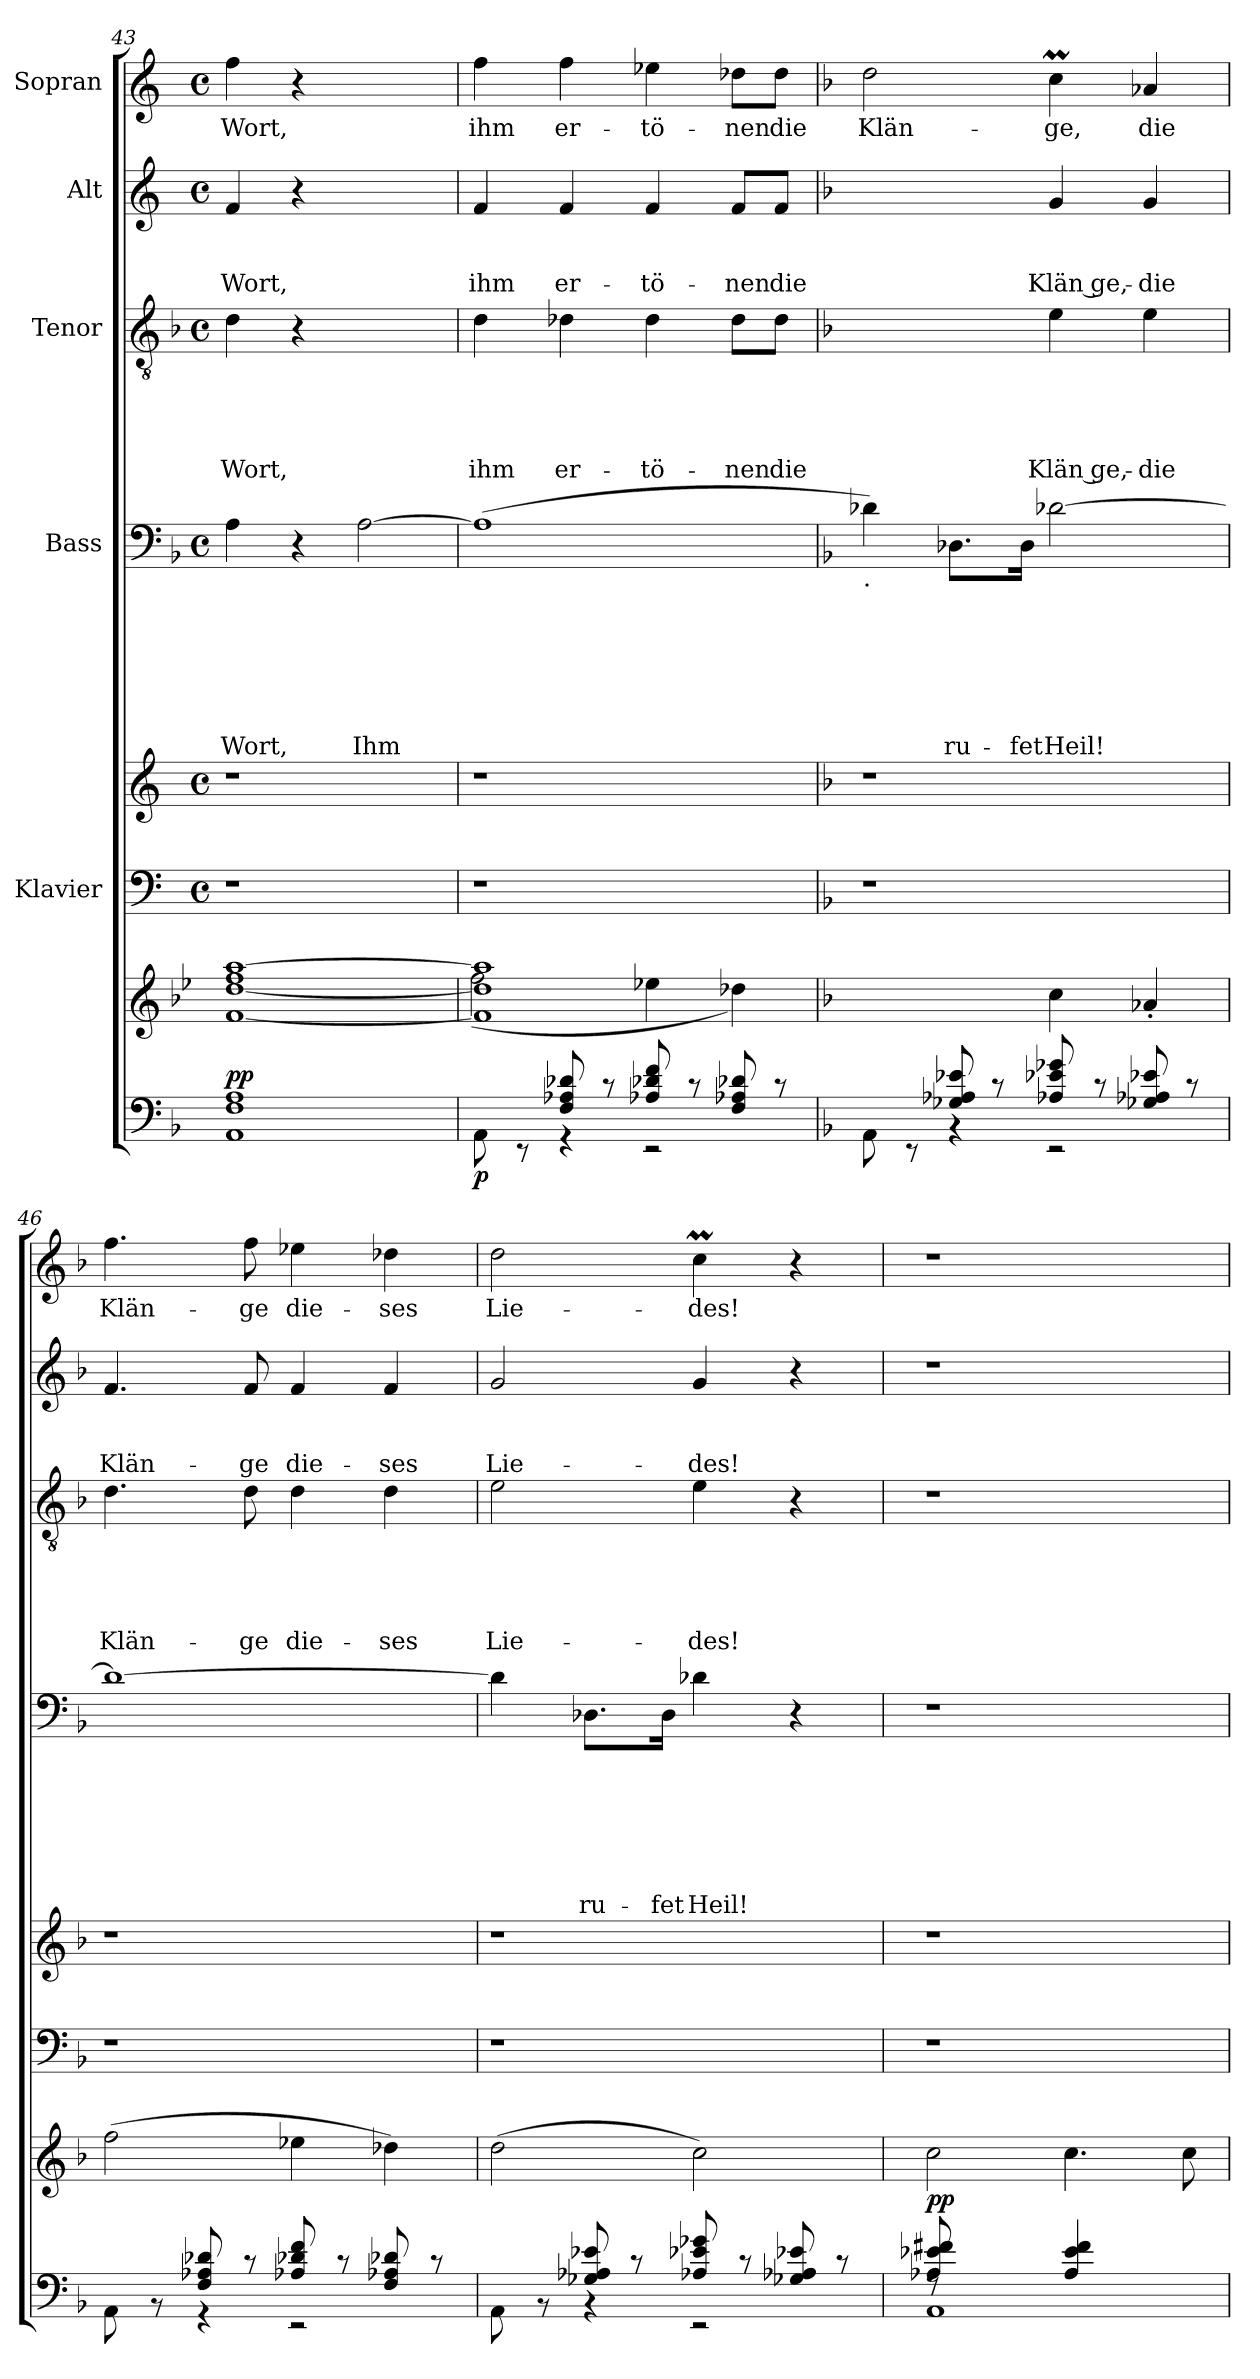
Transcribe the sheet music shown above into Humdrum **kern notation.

**kern	**dynam	**kern	**dynam	**kern	**kern	**kern	**text	**text	**text	**text	**text	**text	**text	**kern	**text	**text	**text	**text	**text	**kern	**text	**text	**text	**kern	**text
*part7	*part7	*part6	*part6	*part5	*part5	*part4	*part4	*part4	*part4	*part4	*part4	*part4	*part4	*part3	*part3	*part3	*part3	*part3	*part3	*part2	*part2	*part2	*part2	*part1	*part1
*staff8	*staff8	*staff7	*staff7	*staff6	*staff5	*staff4	*staff4	*staff4	*staff4	*staff4	*staff4	*staff4	*staff4	*staff3	*staff3	*staff3	*staff3	*staff3	*staff3	*staff2	*staff2	*staff2	*staff2	*staff1	*staff1
*	*	*	*	*I"Klavier	*	*I"Bass	*	*	*	*	*	*	*	*I"Tenor	*	*	*	*	*	*I"Alt	*	*	*	*I"Sopran	*
*clefF4	*	*clefG2	*	*clefF4	*clefG2	*clefF4	*	*	*	*	*	*	*	*clefGv2	*	*	*	*	*	*clefG2	*	*	*	*clefG2	*
*k[b-]	*	*k[b-e-]	*	*k[]	*k[]	*k[b-]	*	*	*	*	*	*	*	*k[b-]	*	*	*	*	*	*k[]	*	*	*	*k[]	*
*F:	*	*B-:	*	*C:	*C:	*F:	*	*	*	*	*	*	*	*F:	*	*	*	*	*	*C:	*	*	*	*C:	*
*	*	*	*	*M4/4	*M4/4	*M4/4	*	*	*	*	*	*	*	*M4/4	*	*	*	*	*	*M4/4	*	*	*	*M4/4	*
*	*	*	*	*met(c)	*met(c)	*met(c)	*	*	*	*	*	*	*	*met(c)	*	*	*	*	*	*met(c)	*	*	*	*met(c)	*
=43	=43	=43	=43	=43	=43	=43	=43	=43	=43	=43	=43	=43	=43	=43	=43	=43	=43	=43	=43	=43	=43	=43	=43	=43	=43
!	!LO:DY:a	!	!	!	!	!	!	!	!	!	!	!	!LO:LY:b	!	!	!	!	!	!LO:LY:b	!	!	!	!LO:LY:b	!	!LO:LY:b
1AA 1F 1A	pp	[<1f [<1dd 1ff [>1aa	.	1r	1r	4A\	.	.	.	.	.	.	Wort,	4d\	.	.	.	.	Wort,	4f/	.	.	Wort,	4ff\	Wort,
.	.	.	.	.	.	4r	.	.	.	.	.	.	.	4r	.	.	.	.	.	4r	.	.	.	4r	.
!	!	!	!	!	!	!	!	!	!	!	!	!	!LO:LY:b	!	!	!	!	!	!	!	!	!	!	!	!
.	.	.	.	.	.	[>2A\	.	.	.	.	.	.	Ihm	2ryy	.	.	.	.	.	2ryy	.	.	.	2ryy	.
=44	=44	=44	=44	=44	=44	=44	=44	=44	=44	=44	=44	=44	=44	=44	=44	=44	=44	=44	=44	=44	=44	=44	=44	=44	=44
*^	*	*^	*	*	*	*	*	*	*	*	*	*	*	*	*	*	*	*	*	*	*	*	*	*	*
!	!	!LO:DY:b	!	!	!	!	!	!	!	!	!	!	!	!	!	!	!	!	!	!	!LO:LY:b:rj	!	!	!	!LO:LY:b:rj	!	!LO:LY:b:rj
4ryy	8AA\	p	1f] 1dd] 1aa]	(>2ff\	.	1r	1r	(>1A]	.	.	.	.	.	.	.	4d\	.	.	.	.	ihm	4f/	.	.	ihm	4ff\	ihm
.	8rEE	.	.	.	.	.	.	.	.	.	.	.	.	.	.	.	.	.	.	.	.	.	.	.	.	.	.
!	!	!	!	!	!	!	!	!	!	!	!	!	!	!	!	!	!	!	!	!	!LO:LY:b	!	!	!	!LO:LY:b	!	!LO:LY:b
8F/ 8A-X/ 8d-X/	4rGG	.	.	.	.	.	.	.	.	.	.	.	.	.	.	4d-X\	.	.	.	.	er-	4f/	.	.	er-	4ff\	er-
8rc	.	.	.	.	.	.	.	.	.	.	.	.	.	.	.	.	.	.	.	.	.	.	.	.	.	.	.
!	!	!	!	!	!	!	!	!	!	!	!	!	!	!	!	!	!	!	!	!	!LO:LY:b	!	!	!	!LO:LY:b	!	!LO:LY:b
8A-X/ 8d-X/ 8f/	2rEE	.	.	4ee-X\	.	.	.	.	.	.	.	.	.	.	.	4d-\	.	.	.	.	-tö-	4f/	.	.	-tö-	4ee-X\	-tö-
8rc	.	.	.	.	.	.	.	.	.	.	.	.	.	.	.	.	.	.	.	.	.	.	.	.	.	.	.
!	!	!	!	!	!	!	!	!	!	!	!	!	!	!	!	!	!	!	!	!	!LO:LY:b	!	!	!	!LO:LY:b	!	!LO:LY:b
8F/ 8A-X/ 8d-X/	.	.	.	4dd-X\)	.	.	.	.	.	.	.	.	.	.	.	8d-\L	.	.	.	.	-nen	8f/L	.	.	-nen	8dd-X\L	-nen
!	!	!	!	!	!	!	!	!	!	!	!	!	!	!	!	!	!	!	!	!	!LO:LY:b	!	!	!	!LO:LY:b	!	!LO:LY:b
8rc	.	.	.	.	.	.	.	.	.	.	.	.	.	.	.	8d-\J	.	.	.	.	die	8f/J	.	.	die	8dd-\J	die
*	*	*	*v	*v	*	*	*	*	*	*	*	*	*	*	*	*	*	*	*	*	*	*	*	*	*	*	*
!!LO:PB:g=z
=45	=45	=45	=45	=45	=45	=45	=45	=45	=45	=45	=45	=45	=45	=45	=45	=45	=45	=45	=45	=45	=45	=45	=45	=45	=45	=45
*	*	*	*k[b-]	*	*k[b-]	*k[b-]	*	*	*	*	*	*	*	*	*	*	*	*	*	*	*k[b-]	*	*	*	*k[b-]	*
*	*	*	*F:	*	*F:	*F:	*	*	*	*	*	*	*	*	*	*	*	*	*	*	*F:	*	*	*	*F:	*
!	!	!	!	!	!	!	!LO:TX:b:t=.	!	!	!	!	!	!	!	!	!	!	!	!	!	!	!	!	!	!	!
!	!	!	!	!	!	!	!	!	!	!	!	!	!	!	!	!	!	!	!	!	!	!	!	!	!	!LO:LY:b
4ryy	8AA\	.	2ryy	.	1r	1r	4d-X\)	.	.	.	.	.	.	.	2ryy	.	.	.	.	.	2ryy	.	.	.	2dd\	Klän-
.	8rEE	.	.	.	.	.	.	.	.	.	.	.	.	.	.	.	.	.	.	.	.	.	.	.	.	.
!	!	!	!	!	!	!	!	!	!	!	!	!	!	!LO:LY:b	!	!	!	!	!	!	!	!	!	!	!	!
8G-X/ 8A-X/ 8e-X/	4rBB	.	.	.	.	.	8.D-X\L	.	.	.	.	.	.	ru-	.	.	.	.	.	.	.	.	.	.	.	.
8rc	.	.	.	.	.	.	.	.	.	.	.	.	.	.	.	.	.	.	.	.	.	.	.	.	.	.
!	!	!	!	!	!	!	!	!	!	!	!	!	!	!LO:LY:b	!	!	!	!	!	!	!	!	!	!	!	!
.	.	.	.	.	.	.	16D-\Jk	.	.	.	.	.	.	-fet	.	.	.	.	.	.	.	.	.	.	.	.
!	!	!	!	!	!	!	!	!	!	!	!	!	!	!LO:LY:b	!	!	!	!	!	!LO:LY:b:rj	!	!	!	!LO:LY:b:rj	!	!LO:LY:b
8A-X/ 8e-X/ 8g-X/	2rEE	.	4cc\	.	.	.	[>2d-X\	.	.	.	.	.	.	Heil!	4e\	.	.	.	.	Klän ge,-	4g/	.	.	Klän ge,-	4ccM\	-ge,
8rc	.	.	.	.	.	.	.	.	.	.	.	.	.	.	.	.	.	.	.	.	.	.	.	.	.	.
!	!	!	!	!	!	!	!	!	!	!	!	!	!	!	!	!	!	!	!	!LO:LY:b	!	!	!	!LO:LY:b	!	!LO:LY:b
8G-X/ 8A-X/ 8e-X/	.	.	4a-X'</	.	.	.	.	.	.	.	.	.	.	.	4e\	.	.	.	.	-die	4g/	.	.	-die	4a-X/	die
8rc	.	.	.	.	.	.	.	.	.	.	.	.	.	.	.	.	.	.	.	.	.	.	.	.	.	.
=46	=46	=46	=46	=46	=46	=46	=46	=46	=46	=46	=46	=46	=46	=46	=46	=46	=46	=46	=46	=46	=46	=46	=46	=46	=46	=46
!	!	!	!	!	!	!	!	!	!	!	!	!	!	!	!	!	!	!	!	!LO:LY:b	!	!	!	!LO:LY:b	!	!LO:LY:b
4ryy	8AA\	.	(>2ff\	.	1r	1r	1d-_	.	.	.	.	.	.	.	4.d\	.	.	.	.	Klän-	4.f/	.	.	Klän-	4.ff\	Klän-
.	8rBB	.	.	.	.	.	.	.	.	.	.	.	.	.	.	.	.	.	.	.	.	.	.	.	.	.
8F/ 8A-X/ 8d-X/	4rGG	.	.	.	.	.	.	.	.	.	.	.	.	.	.	.	.	.	.	.	.	.	.	.	.	.
!	!	!	!	!	!	!	!	!	!	!	!	!	!	!	!	!	!	!	!	!LO:LY:b	!	!	!	!LO:LY:b	!	!LO:LY:b
8rc	.	.	.	.	.	.	.	.	.	.	.	.	.	.	8d\	.	.	.	.	-ge	8f/	.	.	-ge	8ff\	-ge
!	!	!	!	!	!	!	!	!	!	!	!	!	!	!	!	!	!	!	!	!LO:LY:b	!	!	!	!LO:LY:b	!	!LO:LY:b
8A-X/ 8d-X/ 8f/	2rEE	.	4ee-X\	.	.	.	.	.	.	.	.	.	.	.	4d\	.	.	.	.	die-	4f/	.	.	die-	4ee-X\	die-
8rc	.	.	.	.	.	.	.	.	.	.	.	.	.	.	.	.	.	.	.	.	.	.	.	.	.	.
!	!	!	!	!	!	!	!	!	!	!	!	!	!	!	!	!	!	!	!	!LO:LY:b	!	!	!	!LO:LY:b	!	!LO:LY:b
8F/ 8A-X/ 8d-X/	.	.	4dd-X\)	.	.	.	.	.	.	.	.	.	.	.	4d\	.	.	.	.	-ses	4f/	.	.	-ses	4dd-X\	-ses
8rc	.	.	.	.	.	.	.	.	.	.	.	.	.	.	.	.	.	.	.	.	.	.	.	.	.	.
=47	=47	=47	=47	=47	=47	=47	=47	=47	=47	=47	=47	=47	=47	=47	=47	=47	=47	=47	=47	=47	=47	=47	=47	=47	=47	=47
!	!	!	!	!	!	!	!	!	!	!	!	!	!	!	!	!	!	!	!	!LO:LY:b	!	!	!	!LO:LY:b	!	!LO:LY:b
4ryy	8AA\	.	(>2dd\	.	1r	1r	4d-\]	.	.	.	.	.	.	.	2e\	.	.	.	.	Lie-	2g/	.	.	Lie-	2dd\	Lie-
.	8rBB	.	.	.	.	.	.	.	.	.	.	.	.	.	.	.	.	.	.	.	.	.	.	.	.	.
!	!	!	!	!	!	!	!	!	!	!	!	!	!	!LO:LY:b	!	!	!	!	!	!	!	!	!	!	!	!
8G-X/ 8A-X/ 8e-X/	4rBB	.	.	.	.	.	8.D-X\L	.	.	.	.	.	.	ru-	.	.	.	.	.	.	.	.	.	.	.	.
8rc	.	.	.	.	.	.	.	.	.	.	.	.	.	.	.	.	.	.	.	.	.	.	.	.	.	.
!	!	!	!	!	!	!	!	!	!	!	!	!	!	!LO:LY:b	!	!	!	!	!	!	!	!	!	!	!	!
.	.	.	.	.	.	.	16D-\Jk	.	.	.	.	.	.	-fet	.	.	.	.	.	.	.	.	.	.	.	.
!	!	!	!	!	!	!	!	!	!	!	!	!	!	!LO:LY:b	!	!	!	!	!	!LO:LY:b	!	!	!	!LO:LY:b	!	!LO:LY:b
8A-X/ 8e-X/ 8g-X/	2rEE	.	2cc\)	.	.	.	4d-X\	.	.	.	.	.	.	Heil!	4e\	.	.	.	.	-des!	4g/	.	.	-des!	4ccM\	-des!
8rc	.	.	.	.	.	.	.	.	.	.	.	.	.	.	.	.	.	.	.	.	.	.	.	.	.	.
8G-X/ 8A-X/ 8e-X/	.	.	.	.	.	.	4r	.	.	.	.	.	.	.	4r	.	.	.	.	.	4r	.	.	.	4r	.
8rc	.	.	.	.	.	.	.	.	.	.	.	.	.	.	.	.	.	.	.	.	.	.	.	.	.	.
=48	=48	=48	=48	=48	=48	=48	=48	=48	=48	=48	=48	=48	=48	=48	=48	=48	=48	=48	=48	=48	=48	=48	=48	=48	=48	=48
*	*^	*	*	*	*	*	*	*	*	*	*	*	*	*	*	*	*	*	*	*	*	*	*	*	*	*
!	!	!	!	!	!LO:DY:b	!	!	!	!	!	!	!	!	!	!	!	!	!	!	!	!	!	!	!	!	!	!
1AA	8A-X/ 8e-X/ 8f#X/	8rF	.	2cc\	pp	1r	1r	1r	.	.	.	.	.	.	.	1r	.	.	.	.	.	1r	.	.	.	1r	.
.	2..ryy	4.ryy	.	.	.	.	.	.	.	.	.	.	.	.	.	.	.	.	.	.	.	.	.	.	.	.	.
.	.	4A-/ 4e-/ 4f#/	.	4.cc\	.	.	.	.	.	.	.	.	.	.	.	.	.	.	.	.	.	.	.	.	.	.	.
.	.	4ryy	.	.	.	.	.	.	.	.	.	.	.	.	.	.	.	.	.	.	.	.	.	.	.	.	.
.	.	.	.	8cc\	.	.	.	.	.	.	.	.	.	.	.	.	.	.	.	.	.	.	.	.	.	.	.
*v	*v	*v	*	*	*	*	*	*	*	*	*	*	*	*	*	*	*	*	*	*	*	*	*	*	*	*	*
=	=	=	=	=	=	=	=	=	=	=	=	=	=	=	=	=	=	=	=	=	=	=	=	=	=
*-	*-	*-	*-	*-	*-	*-	*-	*-	*-	*-	*-	*-	*-	*-	*-	*-	*-	*-	*-	*-	*-	*-	*-	*-	*-
